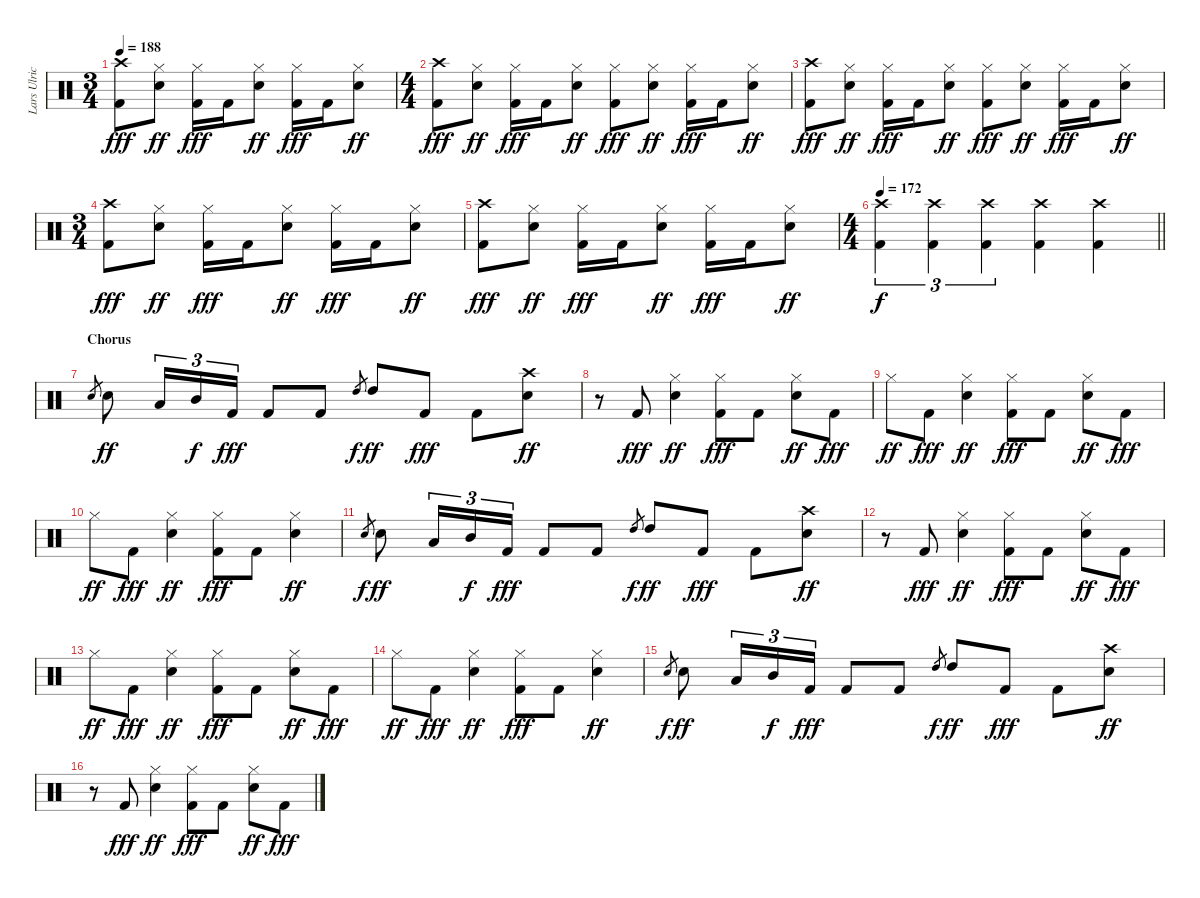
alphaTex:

\track ("Lars Ulrich" "Lars Ulric") {instrument percussion}
\staff {score}
\articulation defaults
\ts (3 4)
\tempo 188
\clef neutral
\ks c
("Crash high (hit)" "Kick (hit) 2").8{dy fff} ("Hi-Hat (closed)" "Snare (hit) 2").8{dy ff} ("Hi-Hat (closed)" "Kick (hit) 2").16{dy fff} "Kick (hit) 2".16 ("Hi-Hat (closed)" "Snare (hit) 2").8{dy ff} ("Hi-Hat (closed)" "Kick (hit) 2").16{dy fff} "Kick (hit) 2".16 ("Hi-Hat (closed)" "Snare (hit) 2").8{dy ff} |
\ts (4 4)
("Crash high (hit)" "Kick (hit) 2").8{dy fff} ("Hi-Hat (closed)" "Snare (hit) 2").8{dy ff} ("Hi-Hat (closed)" "Kick (hit) 2").16{dy fff} "Kick (hit) 2".16 ("Hi-Hat (closed)" "Snare (hit) 2").8{dy ff} ("Hi-Hat (closed)" "Kick (hit) 2").8{dy fff} ("Hi-Hat (closed)" "Snare (hit) 2").8{dy ff} ("Hi-Hat (closed)" "Kick (hit) 2").16{dy fff} "Kick (hit) 2".16 ("Hi-Hat (closed)" "Snare (hit) 2").8{dy ff} |
("Crash high (hit)" "Kick (hit) 2").8{dy fff} ("Hi-Hat (closed)" "Snare (hit) 2").8{dy ff} ("Hi-Hat (closed)" "Kick (hit) 2").16{dy fff} "Kick (hit) 2".16 ("Hi-Hat (closed)" "Snare (hit) 2").8{dy ff} ("Hi-Hat (closed)" "Kick (hit) 2").8{dy fff} ("Hi-Hat (closed)" "Snare (hit) 2").8{dy ff} ("Hi-Hat (closed)" "Kick (hit) 2").16{dy fff} "Kick (hit) 2".16 ("Hi-Hat (closed)" "Snare (hit) 2").8{dy ff} |
\ts (3 4)
("Crash high (hit)" "Kick (hit) 2").8{dy fff} ("Hi-Hat (closed)" "Snare (hit) 2").8{dy ff} ("Hi-Hat (closed)" "Kick (hit) 2").16{dy fff} "Kick (hit) 2".16 ("Hi-Hat (closed)" "Snare (hit) 2").8{dy ff} ("Hi-Hat (closed)" "Kick (hit) 2").16{dy fff} "Kick (hit) 2".16 ("Hi-Hat (closed)" "Snare (hit) 2").8{dy ff} |
("Crash high (hit)" "Kick (hit) 2").8{dy fff} ("Hi-Hat (closed)" "Snare (hit) 2").8{dy ff} ("Hi-Hat (closed)" "Kick (hit) 2").16{dy fff} "Kick (hit) 2".16 ("Hi-Hat (closed)" "Snare (hit) 2").8{dy ff} ("Hi-Hat (closed)" "Kick (hit) 2").16{dy fff} "Kick (hit) 2".16 ("Hi-Hat (closed)" "Snare (hit) 2").8{dy ff} |
\ts (4 4)
\tempo 172
\barLineRight lightlight
("Crash high (hit)" "Kick (hit) 2").4{tu (3 2) dy f} ("Crash high (hit)" "Kick (hit) 2").4{tu (3 2)} ("Crash high (hit)" "Kick (hit) 2").4{tu (3 2)} ("Crash high (hit)" "Kick (hit) 2").4 ("Crash high (hit)" "Kick (hit) 2").4 |
\section ("" "Chorus")
"Snare (hit) 2"{sl}.8{gr} "Snare (hit) 2".8{dy ff} "Low Tom (hit)".16{tu (3 2)} "Mid Tom (hit)".16{tu (3 2) dy f} "Kick (hit) 2".16{tu (3 2) dy fff} "Kick (hit) 2".8 "Kick (hit) 2".8 "High Tom (hit)"{sl}.8{gr dy f} "High Tom (hit)".8{dy ff} "Kick (hit) 2".8{dy fff} "Kick (hit) 2".8 ("Crash high (hit)" "Snare (hit) 2").8{dy ff} |
r.8 "Kick (hit) 2".8{dy fff} ("Hi-Hat (closed)" "Snare (hit) 2").4{dy ff} ("Hi-Hat (closed)" "Kick (hit) 2").8{dy fff} "Kick (hit) 2".8 ("Hi-Hat (closed)" "Snare (hit) 2").8{dy ff} "Kick (hit) 2".8{dy fff} |
"Hi-Hat (closed)".8{dy ff} "Kick (hit) 2".8{dy fff} ("Hi-Hat (closed)" "Snare (hit) 2").4{dy ff} ("Hi-Hat (closed)" "Kick (hit) 2").8{dy fff} "Kick (hit) 2".8 ("Hi-Hat (closed)" "Snare (hit) 2").8{dy ff} "Kick (hit) 2".8{dy fff} |
"Hi-Hat (closed)".8{dy ff} "Kick (hit) 2".8{dy fff} ("Hi-Hat (closed)" "Snare (hit) 2").4{dy ff} ("Hi-Hat (closed)" "Kick (hit) 2").8{dy fff} "Kick (hit) 2".8 ("Hi-Hat (closed)" "Snare (hit) 2").4{dy ff} |
"Snare (hit) 2"{sl}.8{gr dy f} "Snare (hit) 2".8{dy ff} "Low Tom (hit)".16{tu (3 2)} "Mid Tom (hit)".16{tu (3 2) dy f} "Kick (hit) 2".16{tu (3 2) dy fff} "Kick (hit) 2".8 "Kick (hit) 2".8 "High Tom (hit)"{sl}.8{gr dy f} "High Tom (hit)".8{dy ff} "Kick (hit) 2".8{dy fff} "Kick (hit) 2".8 ("Crash high (hit)" "Snare (hit) 2").8{dy ff} |
r.8 "Kick (hit) 2".8{dy fff} ("Hi-Hat (closed)" "Snare (hit) 2").4{dy ff} ("Hi-Hat (closed)" "Kick (hit) 2").8{dy fff} "Kick (hit) 2".8 ("Hi-Hat (closed)" "Snare (hit) 2").8{dy ff} "Kick (hit) 2".8{dy fff} |
"Hi-Hat (closed)".8{dy ff} "Kick (hit) 2".8{dy fff} ("Hi-Hat (closed)" "Snare (hit) 2").4{dy ff} ("Hi-Hat (closed)" "Kick (hit) 2").8{dy fff} "Kick (hit) 2".8 ("Hi-Hat (closed)" "Snare (hit) 2").8{dy ff} "Kick (hit) 2".8{dy fff} |
"Hi-Hat (closed)".8{dy ff} "Kick (hit) 2".8{dy fff} ("Hi-Hat (closed)" "Snare (hit) 2").4{dy ff} ("Hi-Hat (closed)" "Kick (hit) 2").8{dy fff} "Kick (hit) 2".8 ("Hi-Hat (closed)" "Snare (hit) 2").4{dy ff} |
"Snare (hit) 2"{sl}.8{gr dy f} "Snare (hit) 2".8{dy ff} "Low Tom (hit)".16{tu (3 2)} "Mid Tom (hit)".16{tu (3 2) dy f} "Kick (hit) 2".16{tu (3 2) dy fff} "Kick (hit) 2".8 "Kick (hit) 2".8 "High Tom (hit)"{sl}.8{gr dy f} "High Tom (hit)".8{dy ff} "Kick (hit) 2".8{dy fff} "Kick (hit) 2".8 ("Crash high (hit)" "Snare (hit) 2").8{dy ff} |
r.8 "Kick (hit) 2".8{dy fff} ("Hi-Hat (closed)" "Snare (hit) 2").4{dy ff} ("Hi-Hat (closed)" "Kick (hit) 2").8{dy fff} "Kick (hit) 2".8 ("Hi-Hat (closed)" "Snare (hit) 2").8{dy ff} "Kick (hit) 2".8{dy fff}
